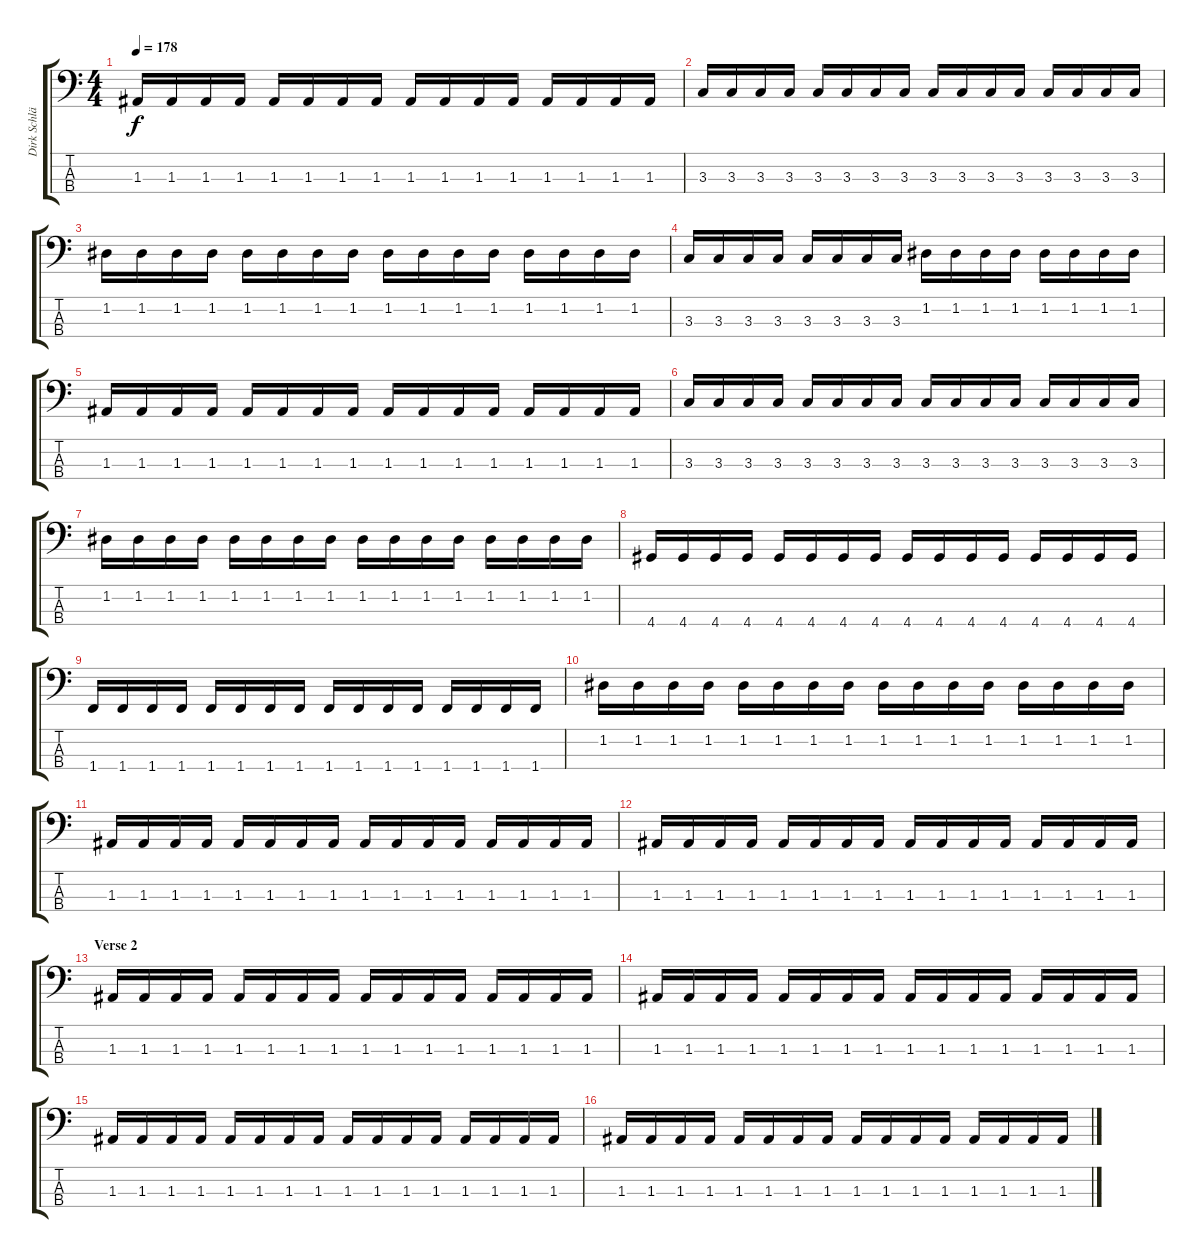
\track ("Dirk Schlächter" "Dirk Schlä") {instrument electricbassfinger}
\staff {score tabs}
\tuning (G2 D2 A1 E1) {hide}
\ts (4 4)
\tempo 178
\clef f4
\ks c
1.3.16{dy f} 1.3.16 1.3.16 1.3.16 1.3.16 1.3.16 1.3.16 1.3.16 1.3.16 1.3.16 1.3.16 1.3.16 1.3.16 1.3.16 1.3.16 1.3.16 |
3.3.16 3.3.16 3.3.16 3.3.16 3.3.16 3.3.16 3.3.16 3.3.16 3.3.16 3.3.16 3.3.16 3.3.16 3.3.16 3.3.16 3.3.16 3.3.16 |
1.2.16 1.2.16 1.2.16 1.2.16 1.2.16 1.2.16 1.2.16 1.2.16 1.2.16 1.2.16 1.2.16 1.2.16 1.2.16 1.2.16 1.2.16 1.2.16 |
3.3.16 3.3.16 3.3.16 3.3.16 3.3.16 3.3.16 3.3.16 3.3.16 1.2.16 1.2.16 1.2.16 1.2.16 1.2.16 1.2.16 1.2.16 1.2.16 |
1.3.16 1.3.16 1.3.16 1.3.16 1.3.16 1.3.16 1.3.16 1.3.16 1.3.16 1.3.16 1.3.16 1.3.16 1.3.16 1.3.16 1.3.16 1.3.16 |
3.3.16 3.3.16 3.3.16 3.3.16 3.3.16 3.3.16 3.3.16 3.3.16 3.3.16 3.3.16 3.3.16 3.3.16 3.3.16 3.3.16 3.3.16 3.3.16 |
1.2.16 1.2.16 1.2.16 1.2.16 1.2.16 1.2.16 1.2.16 1.2.16 1.2.16 1.2.16 1.2.16 1.2.16 1.2.16 1.2.16 1.2.16 1.2.16 |
4.4.16 4.4.16 4.4.16 4.4.16 4.4.16 4.4.16 4.4.16 4.4.16 4.4.16 4.4.16 4.4.16 4.4.16 4.4.16 4.4.16 4.4.16 4.4.16 |
1.4.16 1.4.16 1.4.16 1.4.16 1.4.16 1.4.16 1.4.16 1.4.16 1.4.16 1.4.16 1.4.16 1.4.16 1.4.16 1.4.16 1.4.16 1.4.16 |
1.2.16 1.2.16 1.2.16 1.2.16 1.2.16 1.2.16 1.2.16 1.2.16 1.2.16 1.2.16 1.2.16 1.2.16 1.2.16 1.2.16 1.2.16 1.2.16 |
1.3.16 1.3.16 1.3.16 1.3.16 1.3.16 1.3.16 1.3.16 1.3.16 1.3.16 1.3.16 1.3.16 1.3.16 1.3.16 1.3.16 1.3.16 1.3.16 |
1.3.16 1.3.16 1.3.16 1.3.16 1.3.16 1.3.16 1.3.16 1.3.16 1.3.16 1.3.16 1.3.16 1.3.16 1.3.16 1.3.16 1.3.16 1.3.16 |
\section ("" "Verse 2")
1.3.16 1.3.16 1.3.16 1.3.16 1.3.16 1.3.16 1.3.16 1.3.16 1.3.16 1.3.16 1.3.16 1.3.16 1.3.16 1.3.16 1.3.16 1.3.16 |
1.3.16 1.3.16 1.3.16 1.3.16 1.3.16 1.3.16 1.3.16 1.3.16 1.3.16 1.3.16 1.3.16 1.3.16 1.3.16 1.3.16 1.3.16 1.3.16 |
1.3.16 1.3.16 1.3.16 1.3.16 1.3.16 1.3.16 1.3.16 1.3.16 1.3.16 1.3.16 1.3.16 1.3.16 1.3.16 1.3.16 1.3.16 1.3.16 |
1.3.16 1.3.16 1.3.16 1.3.16 1.3.16 1.3.16 1.3.16 1.3.16 1.3.16 1.3.16 1.3.16 1.3.16 1.3.16 1.3.16 1.3.16 1.3.16
